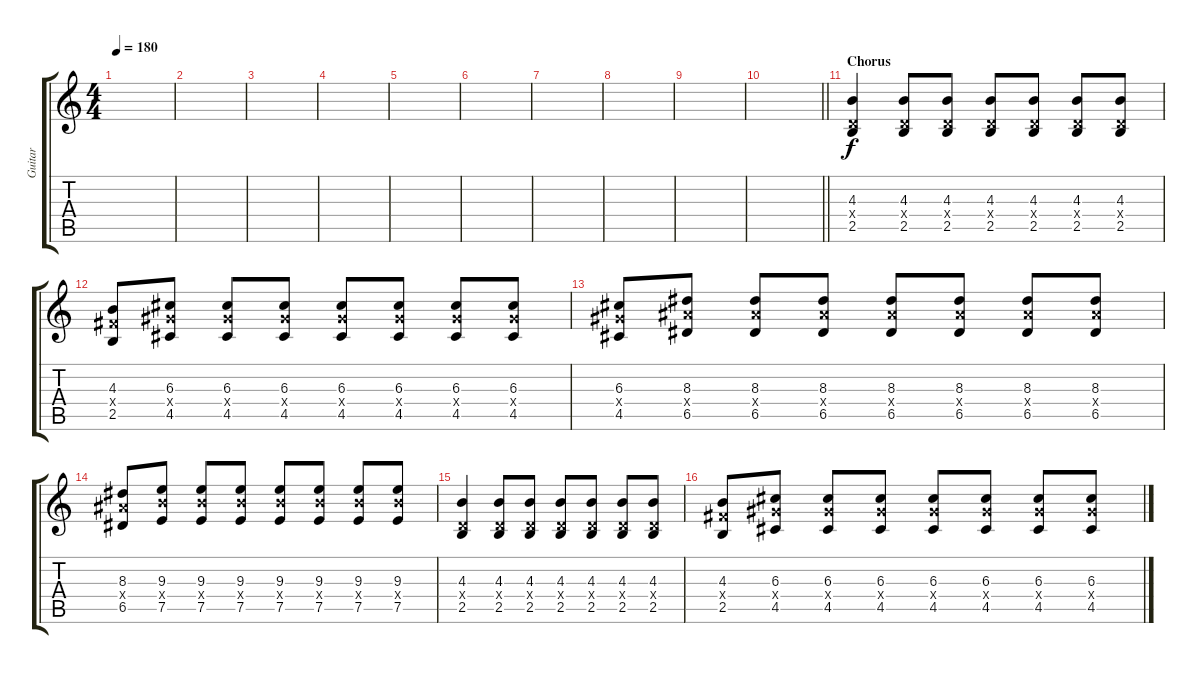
\track ("Guitar" "Guitar") {instrument distortionguitar}
\staff {score tabs}
\tuning (E4 B3 G3 D3 A2 E2) {hide}
\ts (4 4)
\tempo 180
\clef g2
\ks c
|
|
|
|
|
|
|
|
|
\barLineRight lightlight
|
\section ("" "Chorus")
(4.3 0.4{x} 2.5).4 (4.3 0.4{x} 2.5).8 (4.3 0.4{x} 2.5).8 (4.3 0.4{x} 2.5).8 (4.3 0.4{x} 2.5).8 (4.3 0.4{x} 2.5).8 (4.3 0.4{x} 2.5).8 |
(4.3 4.4{x} 2.5).8 (6.3 6.4{x} 4.5).8 (6.3 6.4{x} 4.5).8 (6.3 6.4{x} 4.5).8 (6.3 6.4{x} 4.5).8 (6.3 6.4{x} 4.5).8 (6.3 6.4{x} 4.5).8 (6.3 6.4{x} 4.5).8 |
(6.3 6.4{x} 4.5).8 (8.3 8.4{x} 6.5).8 (8.3 8.4{x} 6.5).8 (8.3 8.4{x} 6.5).8 (8.3 8.4{x} 6.5).8 (8.3 8.4{x} 6.5).8 (8.3 8.4{x} 6.5).8 (8.3 8.4{x} 6.5).8 |
(8.3 8.4{x} 6.5).8 (9.3 9.4{x} 7.5).8 (9.3 9.4{x} 7.5).8 (9.3 9.4{x} 7.5).8 (9.3 9.4{x} 7.5).8 (9.3 9.4{x} 7.5).8 (9.3 9.4{x} 7.5).8 (9.3 9.4{x} 7.5).8 |
(4.3 0.4{x} 2.5).4 (4.3 0.4{x} 2.5).8 (4.3 0.4{x} 2.5).8 (4.3 0.4{x} 2.5).8 (4.3 0.4{x} 2.5).8 (4.3 0.4{x} 2.5).8 (4.3 0.4{x} 2.5).8 |
(4.3 4.4{x} 2.5).8 (6.3 6.4{x} 4.5).8 (6.3 6.4{x} 4.5).8 (6.3 6.4{x} 4.5).8 (6.3 6.4{x} 4.5).8 (6.3 6.4{x} 4.5).8 (6.3 6.4{x} 4.5).8 (6.3 6.4{x} 4.5).8
